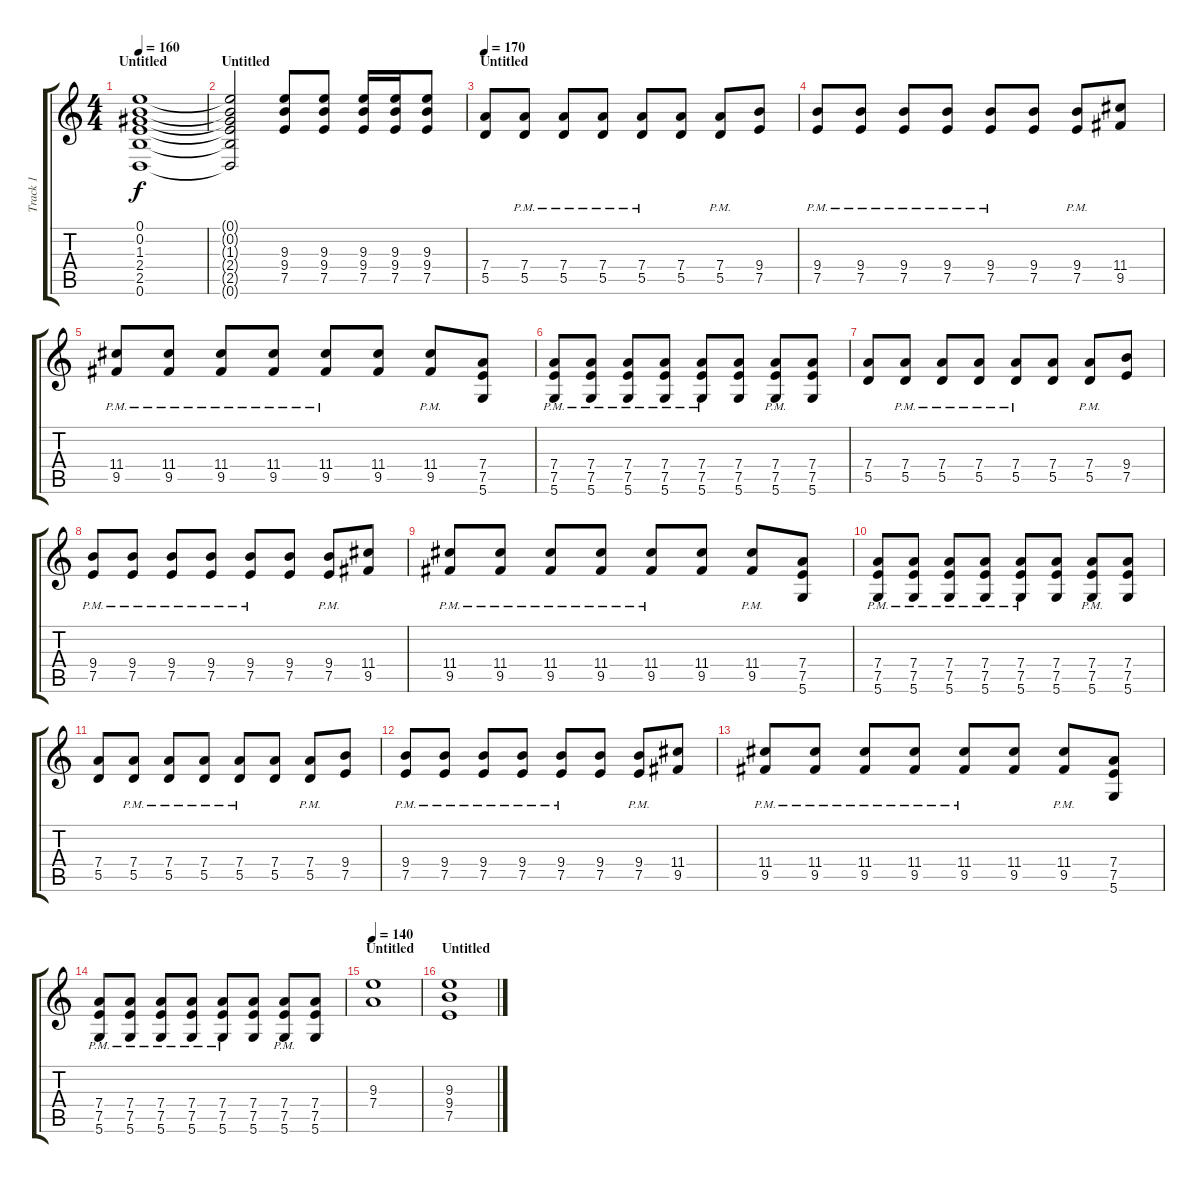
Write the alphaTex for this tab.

\track ("Track 1" "Track 1") {instrument distortionguitar}
\staff {score tabs}
\tuning (E4 B3 G3 D3 A2 D2) {hide}
\ts (4 4)
\section ("" "Untitled")
\tempo 160
\clef g2
\ks c
(0.1 0.2 1.3 2.4 2.5 0.6).1{dy f} |
\section ("" "Untitled")
(0.1{t} 0.2{t} 1.3{t} 2.4{t} 2.5{t} 0.6{t}).2 (9.3 9.4 7.5).8 (9.3 9.4 7.5).8 (9.3 9.4 7.5).16 (9.3 9.4 7.5).16 (9.3 9.4 7.5).8 |
\section ("" "Untitled")
\tempo 170
(7.4 5.5).8 (7.4{pm} 5.5).8 (7.4{pm} 5.5).8 (7.4{pm} 5.5).8 (7.4{pm} 5.5).8 (7.4 5.5).8 (7.4{pm} 5.5{pm}).8 (9.4 7.5).8 |
(9.4{pm} 7.5{pm}).8 (9.4{pm} 7.5{pm}).8 (9.4{pm} 7.5{pm}).8 (9.4{pm} 7.5{pm}).8 (9.4{pm} 7.5{pm}).8 (9.4 7.5).8 (9.4{pm} 7.5{pm}).8 (11.4 9.5).8 |
(11.4{pm} 9.5{pm}).8 (11.4{pm} 9.5{pm}).8 (11.4{pm} 9.5{pm}).8 (11.4{pm} 9.5{pm}).8 (11.4{pm} 9.5{pm}).8 (11.4 9.5).8 (11.4{pm} 9.5{pm}).8 (7.4 7.5 5.6).8 |
(7.4{pm} 7.5{pm} 5.6{pm}).8 (7.4{pm} 7.5{pm} 5.6{pm}).8 (7.4{pm} 7.5{pm} 5.6{pm}).8 (7.4{pm} 7.5{pm} 5.6{pm}).8 (7.4{pm} 7.5{pm} 5.6{pm}).8 (7.4 7.5 5.6).8 (7.4{pm} 7.5{pm} 5.6{pm}).8 (7.4 7.5 5.6).8 |
(7.4 5.5).8 (7.4{pm} 5.5).8 (7.4{pm} 5.5).8 (7.4{pm} 5.5).8 (7.4{pm} 5.5).8 (7.4 5.5).8 (7.4{pm} 5.5{pm}).8 (9.4 7.5).8 |
(9.4{pm} 7.5{pm}).8 (9.4{pm} 7.5{pm}).8 (9.4{pm} 7.5{pm}).8 (9.4{pm} 7.5{pm}).8 (9.4{pm} 7.5{pm}).8 (9.4 7.5).8 (9.4{pm} 7.5{pm}).8 (11.4 9.5).8 |
(11.4{pm} 9.5{pm}).8 (11.4{pm} 9.5{pm}).8 (11.4{pm} 9.5{pm}).8 (11.4{pm} 9.5{pm}).8 (11.4{pm} 9.5{pm}).8 (11.4 9.5).8 (11.4{pm} 9.5{pm}).8 (7.4 7.5 5.6).8 |
(7.4{pm} 7.5{pm} 5.6{pm}).8 (7.4{pm} 7.5{pm} 5.6{pm}).8 (7.4{pm} 7.5{pm} 5.6{pm}).8 (7.4{pm} 7.5{pm} 5.6{pm}).8 (7.4{pm} 7.5{pm} 5.6{pm}).8 (7.4 7.5 5.6).8 (7.4{pm} 7.5{pm} 5.6{pm}).8 (7.4 7.5 5.6).8 |
(7.4 5.5).8 (7.4{pm} 5.5).8 (7.4{pm} 5.5).8 (7.4{pm} 5.5).8 (7.4{pm} 5.5).8 (7.4 5.5).8 (7.4{pm} 5.5{pm}).8 (9.4 7.5).8 |
(9.4{pm} 7.5{pm}).8 (9.4{pm} 7.5{pm}).8 (9.4{pm} 7.5{pm}).8 (9.4{pm} 7.5{pm}).8 (9.4{pm} 7.5{pm}).8 (9.4 7.5).8 (9.4{pm} 7.5{pm}).8 (11.4 9.5).8 |
(11.4{pm} 9.5{pm}).8 (11.4{pm} 9.5{pm}).8 (11.4{pm} 9.5{pm}).8 (11.4{pm} 9.5{pm}).8 (11.4{pm} 9.5{pm}).8 (11.4 9.5).8 (11.4{pm} 9.5{pm}).8 (7.4 7.5 5.6).8 |
(7.4{pm} 7.5{pm} 5.6{pm}).8 (7.4{pm} 7.5{pm} 5.6{pm}).8 (7.4{pm} 7.5{pm} 5.6{pm}).8 (7.4{pm} 7.5{pm} 5.6{pm}).8 (7.4{pm} 7.5{pm} 5.6{pm}).8 (7.4 7.5 5.6).8 (7.4{pm} 7.5{pm} 5.6{pm}).8 (7.4 7.5 5.6).8 |
\section ("" "Untitled")
\tempo 140
(9.3 7.4).1 |
\section ("" "Untitled")
(9.3 9.4 7.5).1
